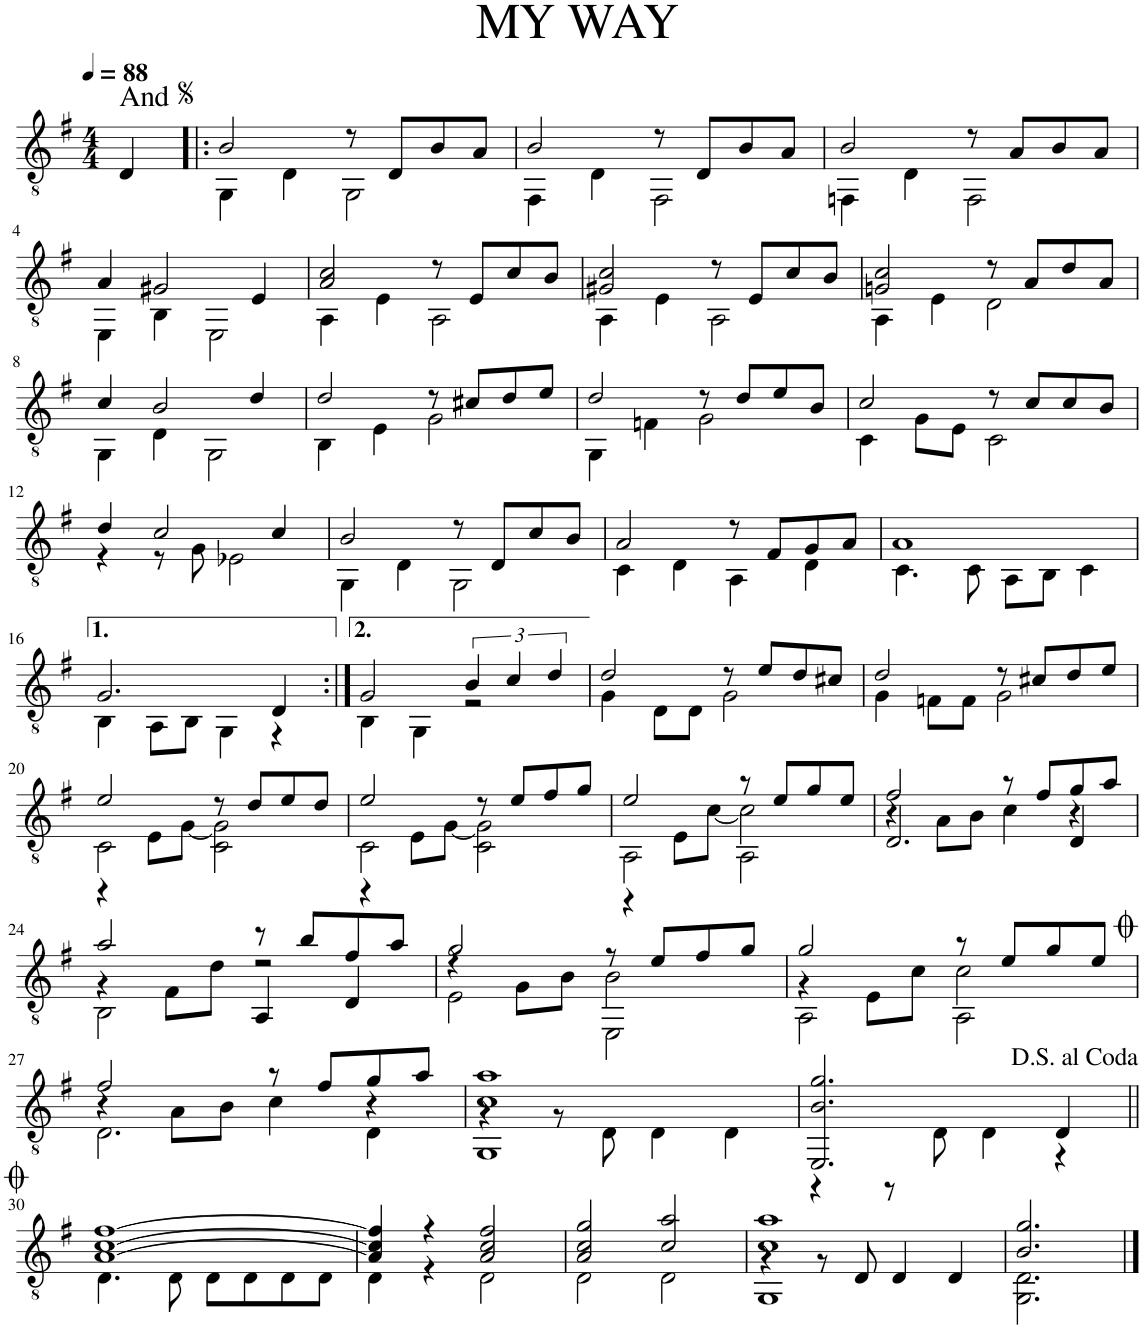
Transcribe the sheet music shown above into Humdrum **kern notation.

**kern
*part1
*staff1
*I"Klassische Gitarre
*I'Git.
*clefGv2
*k[f#]
*M4/4
*MM88
=
!LO:TX:a:t=And
4D/
=1!|:
*^
2B/	4GG\
.	4D\
8r	2GG\
8D/L	.
8B/	.
8A/J	.
=2	=2
2B/	4FF#\
.	4D\
8r	2FF#\
8D/L	.
8B/	.
8A/J	.
=3	=3
2B/	4FFn\
.	4D\
8r	2FF\
8A/L	.
8B/	.
8A/J	.
!!LO:LB:g=z	!!
=4	=4
4A/	4EE\
2G#X/	4BB\
.	2EE\
4E/	.
=5	=5
2A/ 2c/	4AA\
.	4E\
8r	2AA\
8E/L	.
8c/	.
8B/J	.
=6	=6
2G#X/ 2c/	4AA\
.	4E\
8r	2AA\
8E/L	.
8c/	.
8B/J	.
=7	=7
2Gn/ 2c/	4AA\
.	4E\
8r	2D\
8A/L	.
8d/	.
8A/J	.
!!LO:LB:g=z	!!
=8	=8
4c/	4GG\
2B/	4D\
.	2GG\
4d/	.
=9	=9
2d/	4BB\
.	4E\
8r	2G\
8c#X/L	.
8d/	.
8e/J	.
=10	=10
2d/	4GG\
.	4Fn\
8r	2G\
8d/L	.
8e/	.
8B/J	.
=11	=11
2c/	4C\
.	8G\L
.	8E\J
8r	2C\
8c/L	.
8c/	.
8B/J	.
!!LO:LB:g=z	!!
=12	=12
4d/	4r
2c/	8r
.	8G\
.	2E-X\
4c/	.
=13	=13
2B/	4GG\
.	4D\
8r	2GG\
8D/L	.
8c/	.
8B/J	.
=14	=14
2A/	4C\
.	4D\
8r	4AA\
8F#/L	.
8G/	4D\
8A/J	.
=15	=15
1A	4.C\
.	8C\
.	8AA\L
.	8BB\J
.	4C\
!!LO:LB:g=z	!!
=16	=16
2.G/	4BB\
.	8AA\L
.	8BB\J
.	4GG\
4D/	4r
=17:|!	=17:|!
2G/	4BB\
.	4GG\
6B/	2r
6c/	.
6d/	.
=18	=18
2d/	4G\
.	8D\L
.	8D\J
8r	2G\
8e/L	.
8d/	.
8c#X/J	.
=19	=19
2d/	4G\
.	8Fn\L
.	8F\J
8r	2G\
8c#X/L	.
8d/	.
8e/J	.
!!LO:LB:g=z	!!
=20	=20
*	*^
2e/	2C\	4r
.	.	8E\L
.	.	[8G\J
8r	2C\	2G\]
8d/L	.	.
8e/	.	.
8d/J	.	.
=21	=21	=21
2e/	2C\	4r
.	.	8E\L
.	.	[8G\J
8r	2C\	2G\]
8e/L	.	.
8f#/	.	.
8g/J	.	.
=22	=22	=22
2e/	2AA\	4r
.	.	8E\L
.	.	[8c\J
8r	2AA\	2c\]
8e/L	.	.
8g/	.	.
8e/J	.	.
=23	=23	=23
2f#/	4r	2.D/
.	8A\L	.
.	8B\J	.
8r	4c\	.
8f#/L	.	.
8g/	4r	4D/
8a/J	.	.
!!LO:LB:g=z	!!	!!
=24	=24	=24
2a/	4r	2BB\
.	8F#\L	.
.	8d\J	.
8r	2r	4AA/
8b/L	.	.
8f#/	.	4D/
8a/J	.	.
=25	=25	=25
2g/	4r	2E\
.	8G\L	.
.	8B\J	.
8r	2B\	2EE\
8e/L	.	.
8f#/	.	.
8g/J	.	.
=26	=26	=26
2g/	4r	2AA\
.	8E\L	.
.	8c\J	.
8r	2c\	2AA\
8e/L	.	.
8g/	.	.
8e/J	.	.
!LO:TX:a:t=<font face="ScoreText"/>	!	!
!!LO:LB:g=z	!!	!!
=27	=27	=27
2f#/	4r	2.D\
.	8A\L	.
.	8B\J	.
8r	4c\	.
8f#/L	.	.
8g/	4r	4D\
8a/J	.	.
=28	=28	=28
1c 1a	4r	1GG
.	8r	.
.	8D\	.
.	4D\	.
.	4D\	.
*	*v	*v
=29	=29
2.EE/ 2.B/ 2.g/	4r
.	8r
.	8D\
.	4D\
4D/	4r
!!LO:LB:g=z	!!
=30||	=30||
[1A [1c [1f#	4.D\
.	8D\
.	8D\L
.	8D\
.	8D\
.	8D\J
=31	=31
4A/] 4c/] 4f#/]	4D\
4r	4r
2A/ 2c/ 2f#/	2D\
=32	=32
2A/ 2c/ 2g/	2D\
2c/ 2a/	2D\
=33	=33
*	*^
1c 1a	4r	1GG
.	8r	.
.	8D/	.
.	4D/	.
.	4D/	.
=34	=34	=34
2.B/ 2.g/	2.D\	2.GG\
*v	*v	*v
==
*-
